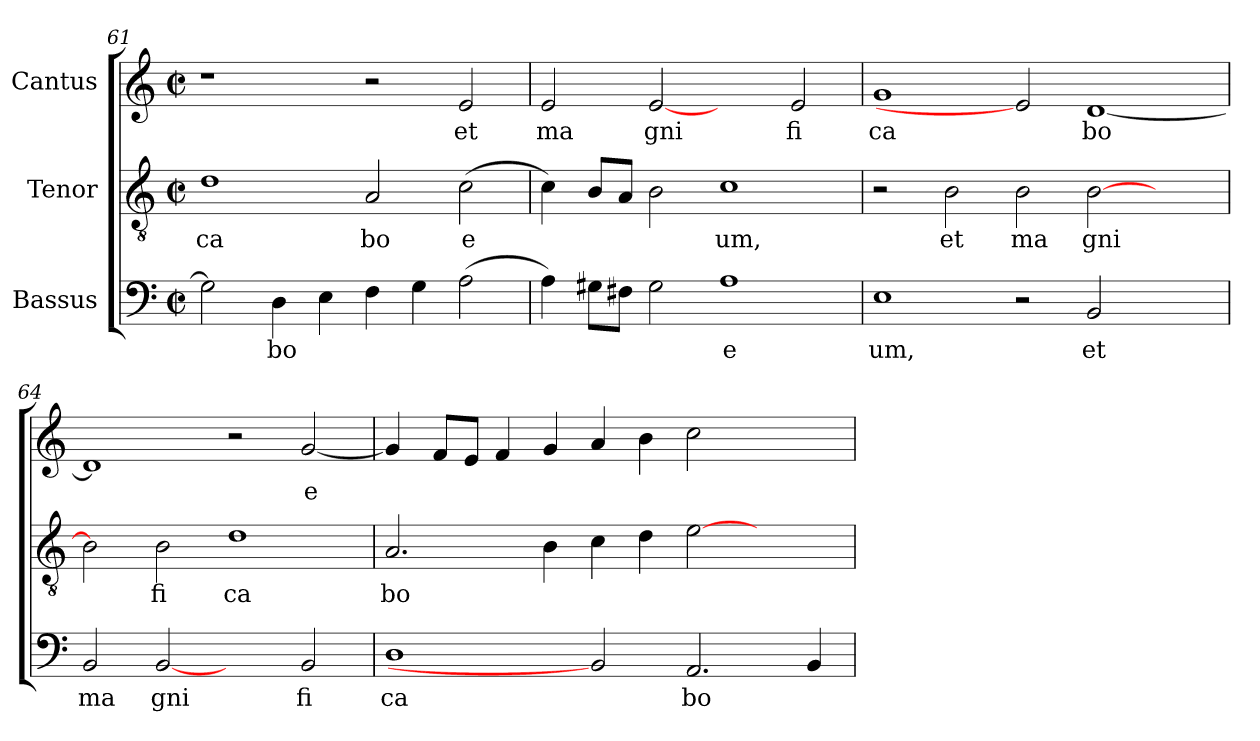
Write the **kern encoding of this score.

**kern	**text	**kern	**text	**kern	**text
*part3	*part3	*part2	*part2	*part1	*part1
*staff3	*staff3	*staff2	*staff2	*staff1	*staff1
*I"Bassus	*	*I"Tenor	*	*I"Cantus	*
*clefF4	*	*clefGv2	*	*clefG2	*
*M2/2	*	*M2/2	*	*M2/2	*
*met(c|)	*	*met(c|)	*	*met(c|)	*
=61	=61	=61	=61	=61	=61
!	!	!	!LO:LY:b:cj	!	!
2G\]	.	1d	ca	1r	.
!	!LO:LY:b:cj	!	!	!	!
4D\	bo	.	.	.	.
4E\	.	.	.	.	.
!	!	!	!LO:LY:b:cj	!	!
4F\	.	2A/	bo	2r	.
4G\	.	.	.	.	.
!	!	!	!LO:LY:b:cj	!	!LO:LY:b:cj
(>2A\	.	(>2c\	e	2e/	et
=62	=62	=62	=62	=62	=62
!	!	!	!	!	!LO:LY:b:cj
4A\)	.	4c\)	.	2e/	ma
8G#\L	.	8B/L	.	.	.
8F#\J	.	8A/J	.	.	.
!	!	!	!	!	!LO:LY:b:cj
2G#\	.	2B\	.	[2e	gni
!	!LO:LY:b:cj	!	!LO:LY:b:cj	!	!
1A	e	1c	um,	2ryy	.
!	!	!	!	!	!LO:LY:b:cj
.	.	.	.	2e/	fi
=63	=63	=63	=63	=63	=63
!	!LO:LY:b:cj	!	!	!	!LO:LY:b:cj
1E	um,	2r	.	1g	ca
!	!	!	!LO:LY:b:cj	!	!
.	.	2B\	et	.	.
!	!	!	!LO:LY:b:cj	!	!
2r	.	2B\	ma	2e]	.
!	!LO:LY:b:cj	!	!LO:LY:b	!	!LO:LY:b:cj
2BB/	et	[>2B\	gni	[<1d	bo
2ryy	.	2ryy	.	.	.
=64	=64	=64	=64	=64	=64
!	!LO:LY:b:cj	!	!	!	!
2BB/	ma	2B\]	.	1d]	.
!	!LO:LY:b:cj	!	!LO:LY:b:cj	!	!
[2BB	gni	2B\	fi	.	.
!	!	!	!LO:LY:b:cj	!	!
2ryy	.	1d	ca	2r	.
!	!LO:LY:b:cj	!	!	!	!LO:LY:b:cj
2BB/	fi	.	.	[<2g/	e
=65	=65	=65	=65	=65	=65
!	!LO:LY:b:cj	!	!LO:LY:b:cj	!	!
1D	ca	2.A/	bo	4g/]	.
.	.	.	.	8f/L	.
.	.	.	.	8e/J	.
.	.	.	.	4f/	.
.	.	4B\	.	4g/	.
2BB]	.	4c\	.	4a/	.
.	.	4d\	.	4b\	.
!	!LO:LY:b:cj	!	!	!	!
2.AA/	bo	[>2e\	.	2cc\	.
.	.	2ryy	.	2ryy	.
4BB/	.	.	.	.	.
=	=	=	=	=	=
*-	*-	*-	*-	*-	*-
